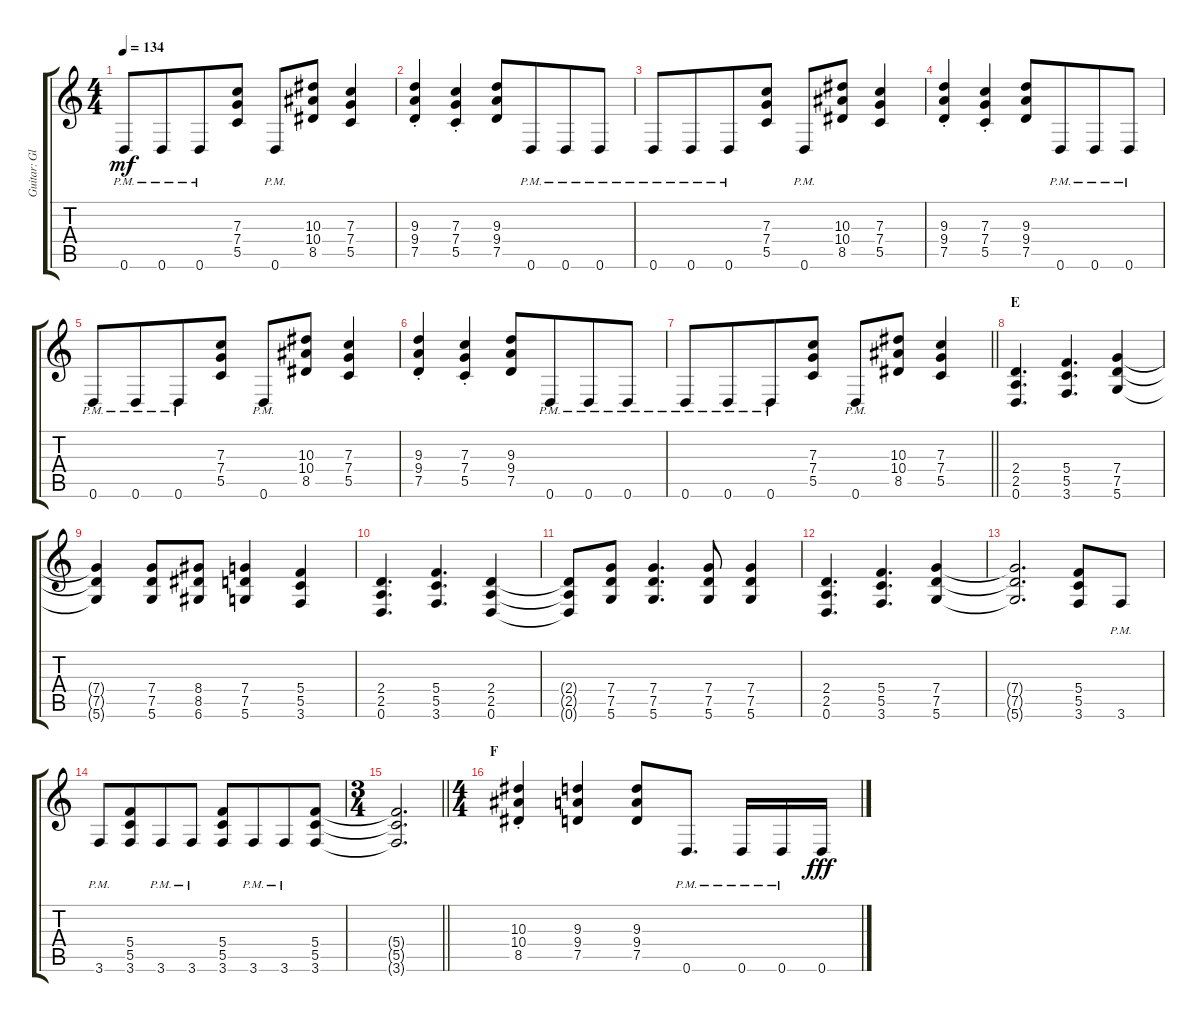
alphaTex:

\track ("Guitar: Glenn" "Guitar: Gl") {instrument distortionguitar}
\staff {score tabs}
\tuning (D4 A3 F3 C3 G2 D2) {hide}
\ts (4 4)
\tempo 134
\clef g2
\ks c
0.6{pm}.8{dy mf} 0.6{pm}.8{beam merge} 0.6{pm}.8 (7.3 7.4 5.5).8 0.6{pm}.8 (10.3 10.4 8.5).8 (7.3 7.4 5.5).4 |
(9.3{st} 9.4{st} 7.5{st}).4 (7.3{st} 7.4{st} 5.5{st}).4 (9.3 9.4 7.5).8 0.6{pm}.8{beam merge} 0.6{pm}.8 0.6{pm}.8 |
0.6{pm}.8 0.6{pm}.8{beam merge} 0.6{pm}.8 (7.3 7.4 5.5).8 0.6{pm}.8 (10.3 10.4 8.5).8 (7.3 7.4 5.5).4 |
(9.3{st} 9.4{st} 7.5{st}).4 (7.3{st} 7.4{st} 5.5{st}).4 (9.3 9.4 7.5).8 0.6{pm}.8{beam merge} 0.6{pm}.8 0.6{pm}.8 |
0.6{pm}.8 0.6{pm}.8{beam merge} 0.6{pm}.8 (7.3 7.4 5.5).8 0.6{pm}.8 (10.3 10.4 8.5).8 (7.3 7.4 5.5).4 |
(9.3{st} 9.4{st} 7.5{st}).4 (7.3{st} 7.4{st} 5.5{st}).4 (9.3 9.4 7.5).8 0.6{pm}.8{beam merge} 0.6{pm}.8 0.6{pm}.8 |
\barLineRight lightlight
0.6{pm}.8 0.6{pm}.8{beam merge} 0.6{pm}.8 (7.3 7.4 5.5).8 0.6{pm}.8 (10.3 10.4 8.5).8 (7.3 7.4 5.5).4 |
\section ("" "E")
(2.4 2.5 0.6).4{d} (5.4 5.5 3.6).4{d} (7.4 7.5 5.6).4 |
(7.4{t} 7.5{t} 5.6{t}).4 (7.4 7.5 5.6).8 (8.4 8.5 6.6).8 (7.4 7.5 5.6).4 (5.4 5.5 3.6).4 |
(2.4 2.5 0.6).4{d} (5.4 5.5 3.6).4{d} (2.4 2.5 0.6).4 |
(2.4{t} 2.5{t} 0.6{t}).8 (7.4 7.5 5.6).8 (7.4 7.5 5.6).4{d} (7.4 7.5 5.6).8 (7.4 7.5 5.6).4 |
(2.4 2.5 0.6).4{d} (5.4 5.5 3.6).4{d} (7.4 7.5 5.6).4 |
(7.4{t} 7.5{t} 5.6{t}).2{d} (5.4 5.5 3.6).8 3.6{pm}.8 |
3.6{pm}.8 (5.4 5.5 3.6).8{beam merge} 3.6{pm}.8 3.6{pm}.8 (5.4 5.5 3.6).8 3.6{pm}.8{beam merge} 3.6{pm}.8 (5.4 5.5 3.6).8 |
\ts (3 4)
\barLineRight lightlight
(5.4{t} 5.5{t} 3.6{t}).2{d} |
\ts (4 4)
\section ("" "F")
(10.3{st} 10.4{st} 8.5{st}).4 (9.3 9.4 7.5).4 (9.3 9.4 7.5).8 0.6{pm}.8{d} 0.6{pm}.16 0.6{pm}.16 0.6.16{dy fff}
